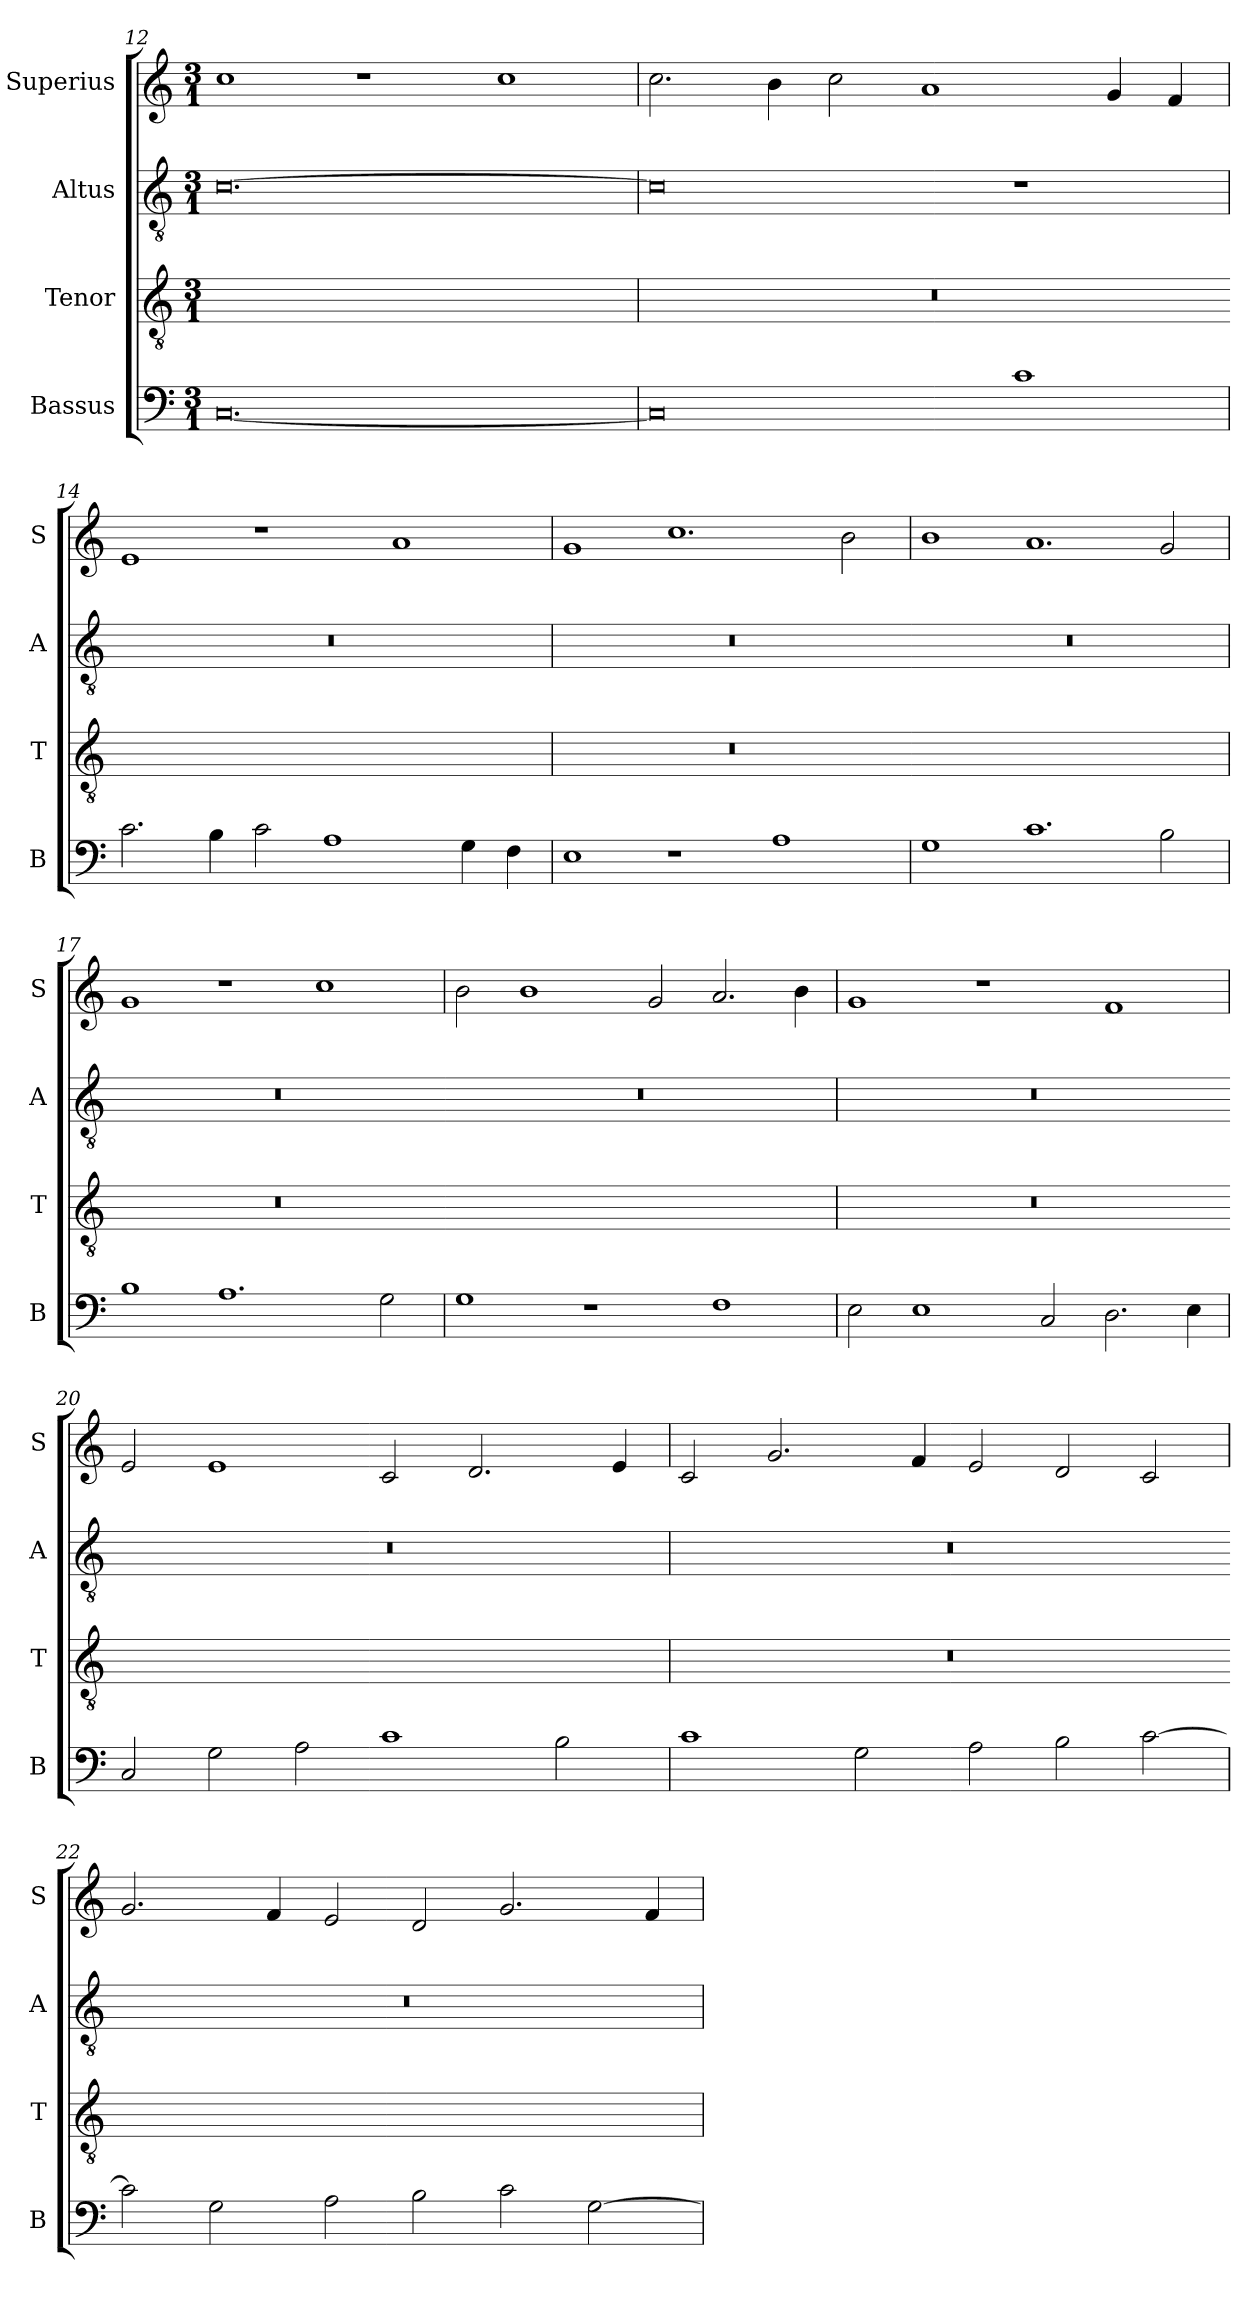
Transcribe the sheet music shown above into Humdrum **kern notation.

**kern	**kern	**kern	**kern
*part4	*part3	*part2	*part1
*staff4	*staff3	*staff2	*staff1
*I"Bassus	*I"Tenor	*I"Altus	*I"Superius
*I'B	*I'T	*I'A	*I'S
*clefF4	*clefGv2	*clefGv2	*clefG2
*k[]	*k[]	*k[]	*k[]
*M3/1	*M3/1	*M3/1	*M3/1
=12	=12	=12	=12
!	!LO:N:vis=1.	!	!
[0.C	0.ryy	[0.c	1cc
.	.	.	1r
.	.	.	1cc
=13	=13	=13	=13
!	!LO:N:vis=1.	!	!
0C]	0.r	0c]	2.cc\
.	.	.	4b\
.	.	.	2cc\
.	.	.	1a
1c	.	1r	.
.	.	.	4g/
.	.	.	4f/
=14	=14-	=14	=14
!	!LO:N:vis=1.	!	!
2.c\	0.ryy	0.r	1e
4B\	.	.	.
2c\	.	.	1r
1A	.	.	.
.	.	.	1a
4G\	.	.	.
4F\	.	.	.
=15	=15	=15	=15
!	!LO:N:vis=1.	!	!
1E	0.r	0.r	1g
1r	.	.	1.cc
1A	.	.	.
.	.	.	2b\
=16	=16-	=16	=16
!	!LO:N:vis=1.	!	!
1G	0.ryy	0.r	1b
1.c	.	.	1.a
2B\	.	.	2g/
=17	=17	=17	=17
!	!LO:N:vis=1.	!	!
1B	0.r	0.r	1g
1.A	.	.	1r
.	.	.	1cc
2G\	.	.	.
=18	=18-	=18	=18
!	!LO:N:vis=1.	!	!
1G	0.ryy	0.r	2b\
.	.	.	1b
1r	.	.	.
.	.	.	2g/
1F	.	.	2.a/
.	.	.	4b\
=19	=19	=19	=19
!	!LO:N:vis=1.	!	!
2E\	0.r	0.r	1g
1E	.	.	.
.	.	.	1r
2C/	.	.	.
2.D\	.	.	1f
4E\	.	.	.
=20	=20-	=20	=20
!	!LO:N:vis=1.	!	!
2C/	0.ryy	0.r	2e/
2G\	.	.	1e
2A\	.	.	.
1c	.	.	2c/
.	.	.	2.d/
2B\	.	.	.
.	.	.	4e/
=21	=21	=21	=21
!	!LO:N:vis=1.	!	!
1c	0.r	0.r	2c/
.	.	.	2.g/
2G\	.	.	.
.	.	.	4f/
2A\	.	.	2e/
2B\	.	.	2d/
[2c\	.	.	2c/
=22	=22-	=22	=22
!	!LO:N:vis=1.	!	!
2c\]	0.ryy	0.r	2.g/
2G\	.	.	.
.	.	.	4f/
2A\	.	.	2e/
2B\	.	.	2d/
2c\	.	.	2.g/
[2G\	.	.	.
.	.	.	4f/
=	=	=	=
*-	*-	*-	*-
